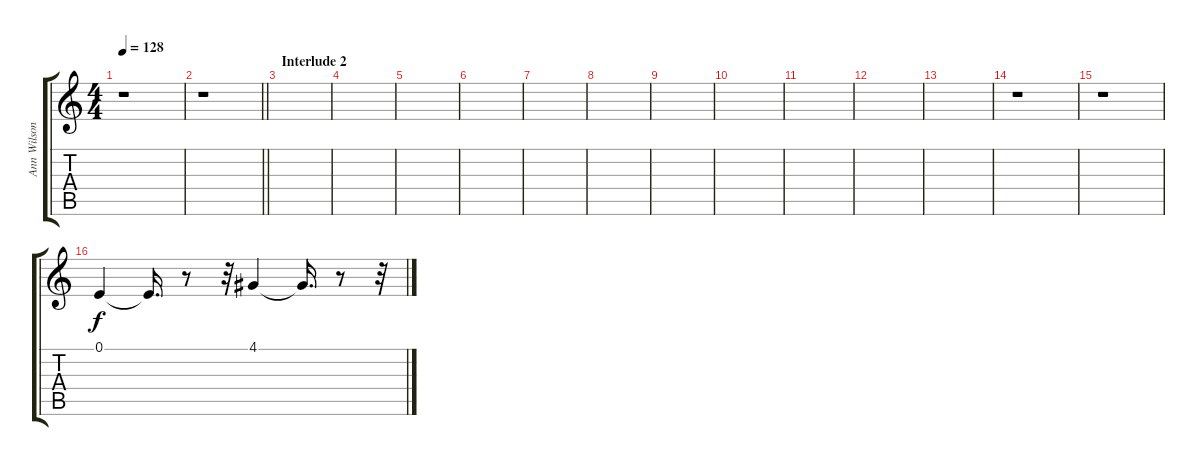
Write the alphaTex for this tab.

\track ("Ann Wilson" "Ann Wilson") {instrument flute}
\staff {score tabs}
\tuning (E4 B3 G3 D3 A2 E2) {hide}
\ts (4 4)
\tempo 128
\clef g2
\ks c
r.1{dy f} |
\barLineRight lightlight
r.1 |
\section ("" "Interlude 2")
|
|
|
|
|
|
|
|
|
|
|
r.1 |
r.1 |
0.1.4 0.1{t}.16{d} r.8 r.32 4.1.4 4.1{t}.16{d} r.8 r.32
